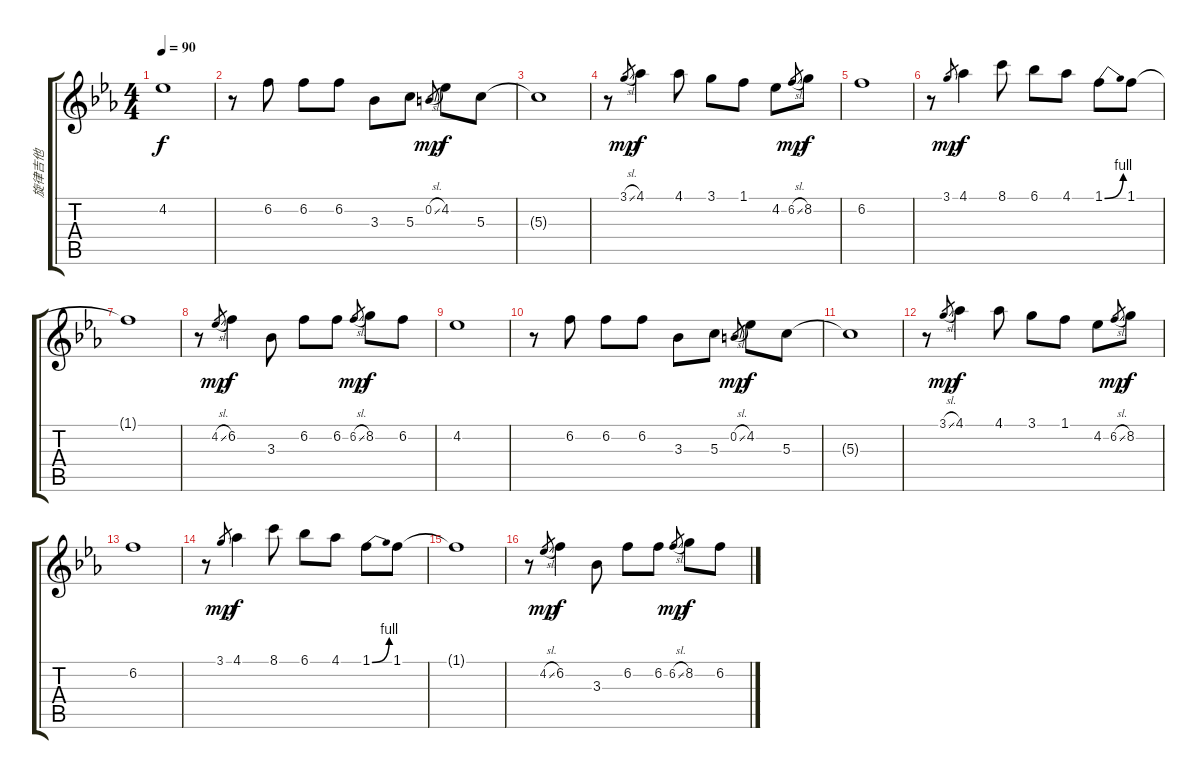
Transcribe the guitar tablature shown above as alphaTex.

\track ("旋律吉他" "旋律吉他") {instrument acousticguitarnylon}
\staff {score tabs}
\tuning (E4 B3 G3 D3 A2 E2) {hide}
\ts (4 4)
\tempo 90
\clef g2
\ks eb
4.2.1{dy f} |
r.8 6.2.8 6.2.8 6.2.8 3.3.8 5.3.8 0.2{sl}.8{gr dy mp} 4.2.8{dy f} 5.3.8 |
5.3{t}.1 |
r.8 3.1{sl}.8{gr dy mp} 4.1.4{dy f} 4.1.8 3.1.8 1.1.8 4.2.8 6.2{sl}.8{gr dy mp} 8.2.8{dy f} |
6.2.1 |
r.8 3.1.8{gr dy mp} 4.1.4{dy f} 8.1.8 6.1.8 4.1.8 1.1{be (bend 0 0 60 4)}.8 1.1.8 |
1.1{t}.1 |
r.8 4.2{sl}.8{gr dy mp} 6.2.4{dy f} 3.3.8 6.2.8 6.2.8 6.2{sl}.8{gr dy mp} 8.2.8{dy f} 6.2.8 |
4.2.1 |
r.8 6.2.8 6.2.8 6.2.8 3.3.8 5.3.8 0.2{sl}.8{gr dy mp} 4.2.8{dy f} 5.3.8 |
5.3{t}.1 |
r.8 3.1{sl}.8{gr dy mp} 4.1.4{dy f} 4.1.8 3.1.8 1.1.8 4.2.8 6.2{sl}.8{gr dy mp} 8.2.8{dy f} |
6.2.1 |
r.8 3.1.8{gr dy mp} 4.1.4{dy f} 8.1.8 6.1.8 4.1.8 1.1{be (bend 0 0 60 4)}.8 1.1.8 |
1.1{t}.1 |
r.8 4.2{sl}.8{gr dy mp} 6.2.4{dy f} 3.3.8 6.2.8 6.2.8 6.2{sl}.8{gr dy mp} 8.2.8{dy f} 6.2.8
